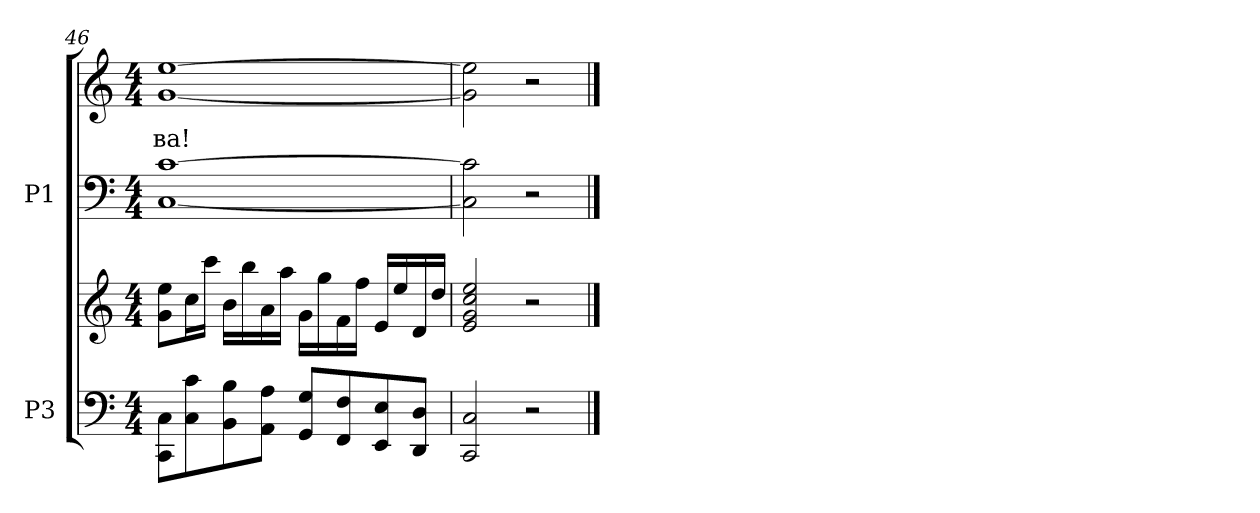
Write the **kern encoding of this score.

**kern	**kern	**kern	**kern	**text
*part2	*part2	*part1	*part1	*part1
*staff4	*staff3	*staff2	*staff1	*staff1
*I"P3	*	*I"P1	*	*
*clefF4	*clefG2	*clefF4	*clefG2	*
*k[]	*k[]	*k[]	*k[]	*
*C:	*C:	*C:	*C:	*
*M4/4	*M4/4	*M4/4	*M4/4	*
=46	=46	=46	=46	=46
!	!	!	!	!LO:LY:b:color=#000000
8CCi\ 8CiL	8gi\ 8eeiL	[<1Ci [>1ci	[<1gi [>1eei	-ва!
8Ci\ 8ci	16cci\L	.	.	.
.	16ccci\JJ	.	.	.
8BBi\ 8Bi	16bi\LL	.	.	.
.	16bbi\	.	.	.
8AAi\ 8AiJ	16ai\	.	.	.
.	16aai\JJ	.	.	.
8GGi/ 8GiL	16gi\LL	.	.	.
.	16ggi\	.	.	.
8FFi/ 8Fi	16fi\	.	.	.
.	16ffi\JJ	.	.	.
8EEi/ 8Ei	16ei/LL	.	.	.
.	16eei/	.	.	.
8DDi/ 8DiJ	16di/	.	.	.
.	16ddi/JJ	.	.	.
=47	=47	=47	=47	=47
2CCi/ 2Ci	2ei/ 2gi 2cci 2eei	2Ci\] 2ci]	2gi\] 2eei]	.
2r	2r	2r	2r	.
==	==	==	==	==
*-	*-	*-	*-	*-
